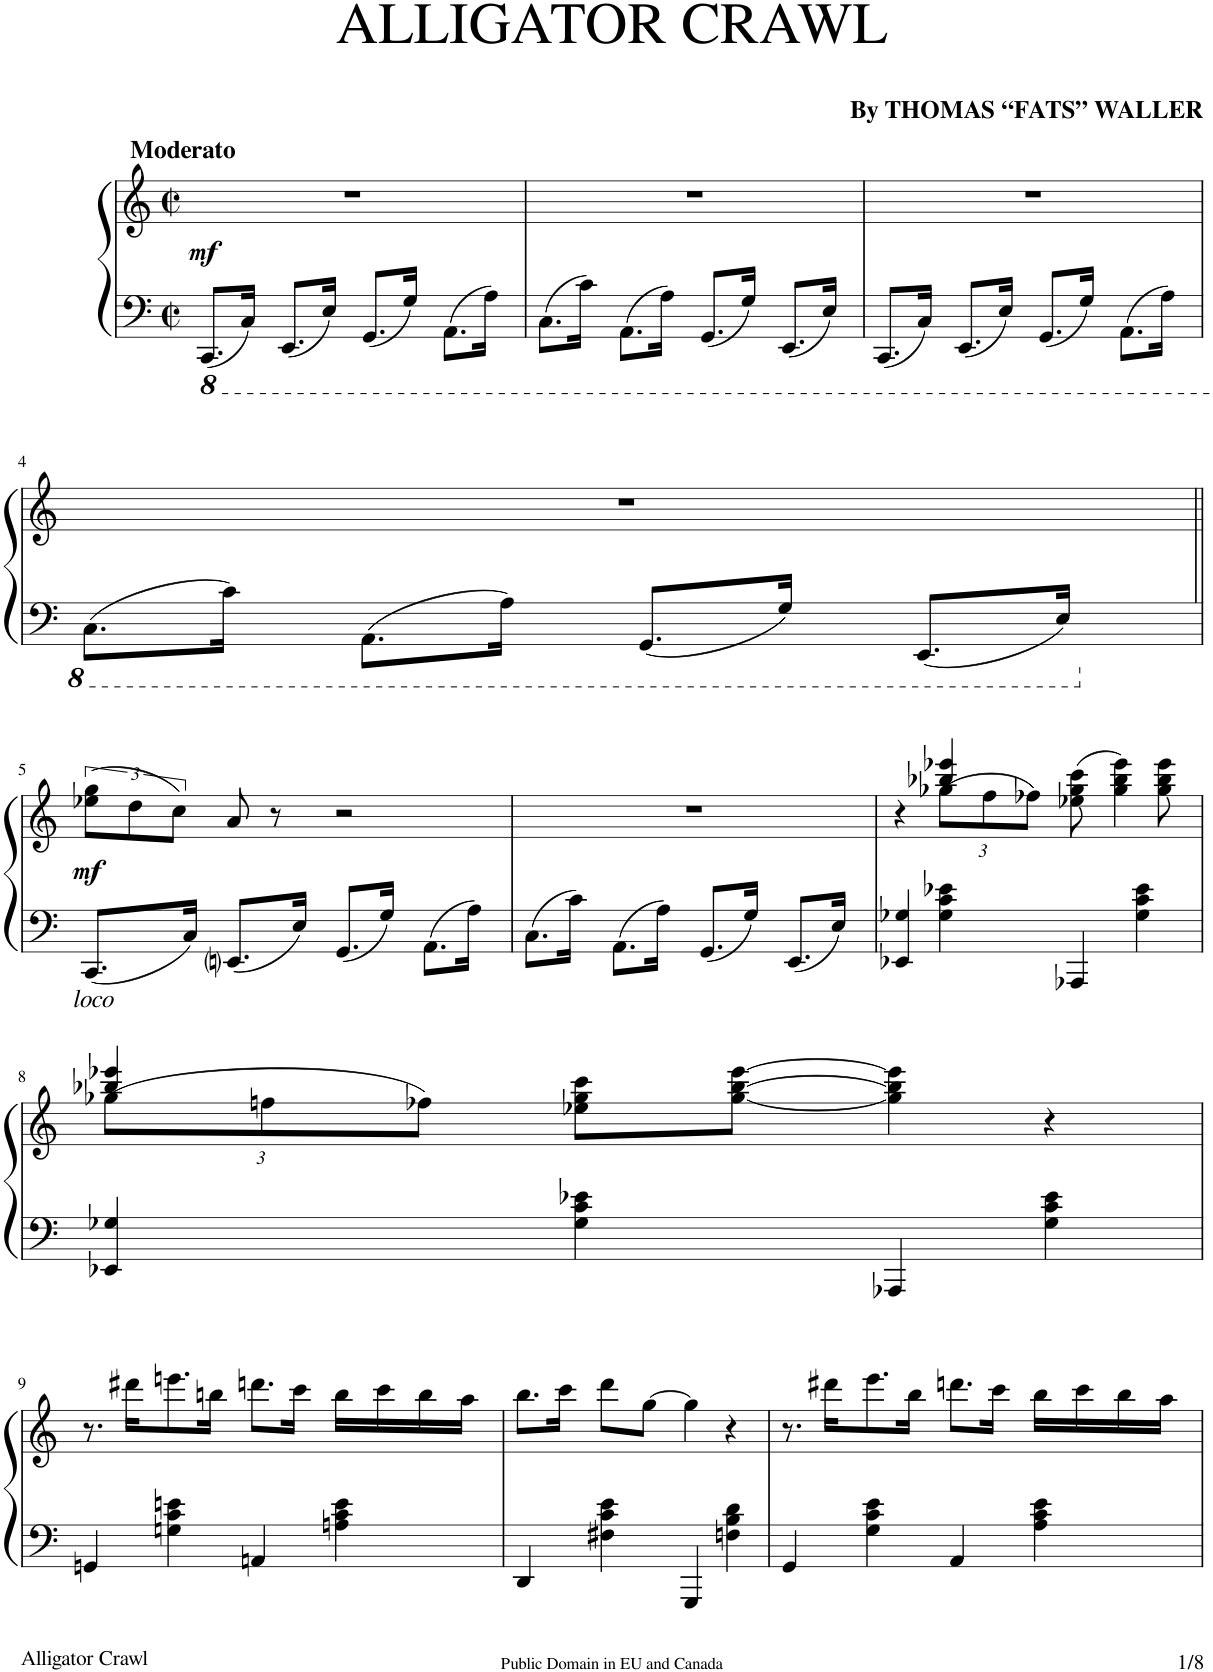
**kern	**kern	**dynam
*part1	*part1	*part1
*staff2	*staff1	*staff1/2
*I"Piano	*	*
*I'Pno.	*	*
*clefF4	*clefG2	*
*k[]	*k[]	*
*M2/2	*M2/2	*
*met(c|)	*met(c|)	*
*8ba	*	*
=1	=1	=1
!	!LO:TX:a:B:t=Moderato	!
!	!	!LO:DY:b
8.CCC/L	1r	mf
16CC/Jk	.	.
8.EEE/L	.	.
16EE/Jk	.	.
8.GGG/L	.	.
16GG/Jk	.	.
8.AAA\L	.	.
16AA\Jk	.	.
=2	=2	=2
8.CC\L	1r	.
16C\Jk	.	.
8.AAA\L	.	.
16AA\Jk	.	.
8.GGG/L	.	.
16GG/Jk	.	.
8.EEE/L	.	.
16EE/Jk	.	.
=3	=3	=3
8.CCC/L	1r	.
16CC/Jk	.	.
8.EEE/L	.	.
16EE/Jk	.	.
8.GGG/L	.	.
16GG/Jk	.	.
8.AAA\L	.	.
16AA\Jk	.	.
!!LO:LB:g=z
=4	=4	=4
8.CC\L	1r	.
16C\Jk	.	.
8.AAA\L	.	.
16AA\Jk	.	.
8.GGG/L	.	.
16GG/Jk	.	.
8.EEE/L	.	.
16EE/Jk	.	.
!!LO:LB:g=z
=5||	=5||	=5||
*X8ba	*	*
!LO:TX:b:i:t=loco	!	!
!	!	!LO:DY:b
8.CC/L	(12ee-X\ 12gg\L	mf
.	12dd\	.
.	12cc\J)	.
16C/Jk	.	.
8.EEni/L	8a/	.
.	8r	.
16E/Jk	.	.
8.GG/L	2r	.
16G/Jk	.	.
8.AA\L	.	.
16A\Jk	.	.
=6	=6	=6
8.C\L	1r	.
16c\Jk	.	.
8.AA\L	.	.
16A\Jk	.	.
8.GG/L	.	.
16G/Jk	.	.
8.EE/L	.	.
16E/Jk	.	.
=7	=7	=7
*	*^	*
4EE-X/ 4G-X/	4r	4ryy	.
*	*Xbrackettup	*	*
4G-\ 4c\ 4e-X\	(12gg-X\L	4bb-X/ 4eee-X/	.
.	12ff\	.	.
.	12ff-X\J)	.	.
4AAA-X/	(8ee-X\ 8gg-\ 8ccc\	2ryy	.
.	4gg-\ 4bb-\ 4eee-\)	.	.
4G-\ 4c\ 4e-\	.	.	.
.	8gg-\ 8bb-\ 8eee-\	.	.
!!LO:LB:g=z	!!
=8	=8	=8	=8
4EE-X/ 4G-X/	(12gg-X\L	4bb-X/ 4eee-X/	.
.	12ffn\	.	.
.	12ff-X\J)	.	.
4G-\ 4c\ 4e-X\	8ee-X\ 8gg-\ 8ccc\L	4ryy	.
.	[8gg-\ [8bb-\ [8eee-\J	.	.
4AAA-X/	4gg-\] 4bb-\] 4eee-\]	2ryy	.
4G-\ 4c\ 4e-\	4r	.	.
*	*v	*v	*
!!LO:LB:g=z
=9	=9	=9
4GGn/	8.r	.
.	16ddd#X\KL	.
4Gn\ 4c\ 4en\	8.eeen\	.
.	16bbn\Jk	.
4AAn/	8.dddn\L	.
.	16ccc\Jk	.
4An\ 4c\ 4e\	16bb\LL	.
.	16ccc\	.
.	16bb\	.
.	16aa\JJ	.
=10	=10	=10
4DD/	8.bb\L	.
.	16ccc\Jk	.
4F#X\ 4c\ 4e\	8ddd\L	.
.	[8gg\J	.
4GGG/	4gg\]	.
4Fn\ 4B\ 4d\	4r	.
=11	=11	=11
4GG/	8.r	.
.	16ddd#X\KL	.
4G\ 4c\ 4e\	8.eee\	.
.	16bb\Jk	.
4AA/	8.dddn\L	.
.	16ccc\Jk	.
4A\ 4c\ 4e\	16bb\LL	.
.	16ccc\	.
.	16bb\	.
.	16aa\JJ	.
=	=	=
*-	*-	*-
